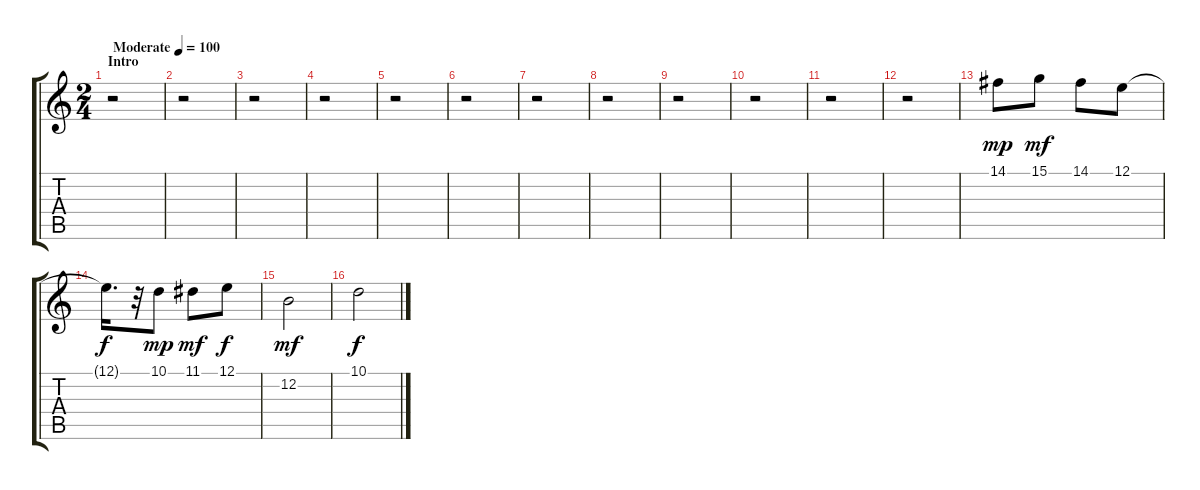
\track "" {instrument percussiveorgan}
\staff {score tabs}
\tuning (E4 B3 G3 D3 A2 E2) {hide}
\ts (2 4)
\section ("" "Intro")
\tempo (100 "Moderate")
\clef g2
\ks c
r.2{dy mp instrument percussiveorgan} |
r.2 |
r.2 |
r.2 |
r.2 |
r.2 |
r.2 |
r.2 |
r.2 |
r.2 |
r.2 |
r.2 |
14.1.8{volume 9} 15.1.8{dy mf} 14.1.8 12.1.8 |
12.1{t}.16{d dy f} r.32 10.1.8{dy mp} 11.1.8{dy mf} 12.1.8{dy f} |
12.2.2{dy mf} |
10.1.2{dy f}
